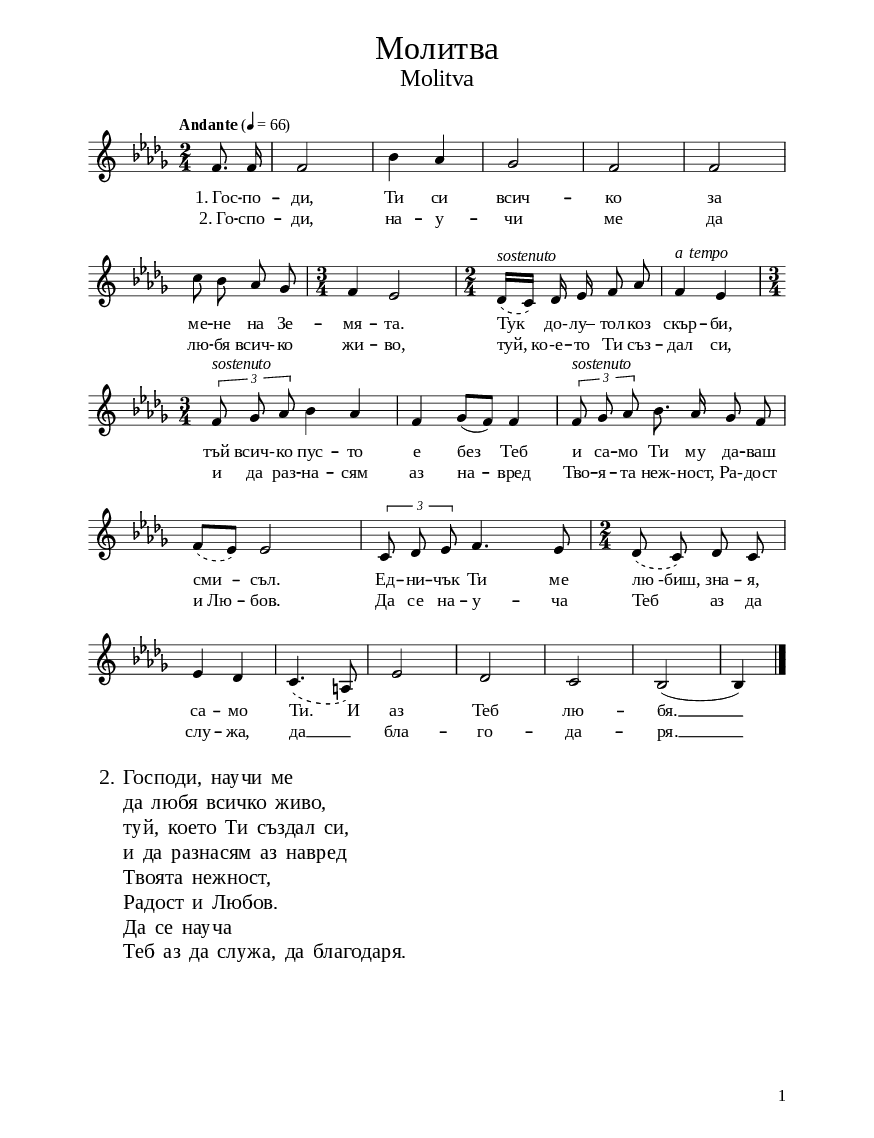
\version "2.24.2"

% include paper part and global functions
\include "include/globals.ily"

\bookpart {
  \label #'ref179
  \tocItem \markup "Молитва (Господи, Ти Си) – Molitva (Gospodi, Ti Si) "
  \include "include/bookpart-paper.ily"
  \score {
    \include "include/score-layout.ily"

    \new Voice \absolute {
      \clef treble
      \key bes \minor
      \time 2/4
      \tempoFunc "Andante" 4 "66"
      \autoBeamOff
      \partial 4
      f'8.  f'16 | % 2
      f'2 | % 3
      bes'4  as'4 | % 4
      ges'2 | % 5
      f'2 | % 6
      f'2 \break | % 7
      c''8  bes'8  as'8  ges'8 | % 8
      \time 3/4  | % 8
      f'4  es'2 | % 9
      \time 2/4  | % 9

      \slurDashed  des'16^\markup { \italic {sostenuto} }  [(
      c'16 )] \slurSolid
      des'16  es'16
      f'8  as'8 |
      f'4 ^\markup{ \italic {a tempo} }  es'4 \break | % 11
      \time 3/4  | % 11
      \times 2/3  {
        f'8 ^\markup{ \italic {sostenuto} }  ges'8
        as'8
      }
      bes'4  as'4 | % 12
      f'4  ges'8 ( [  f'8 ) ]  f'4 | % 13
      \times 2/3  {
        f'8 ^\markup{ \italic {sostenuto} }  ges'8
        as'8
      }
      bes'8.  as'16  ges'8  f'8 \break | % 14
      \slurDashed  f'8 ( [ \slurSolid  es'8 ) ]  es'2
      | % 15

      \times 2/3  {
        c'8  des'8  es'8
      }
      f'4.  es'8 | % 16
      \time 2/4  | % 16
      \slurDashed  des'8 (  \slurSolid  c'8 )
      des'8  c'8 \break | % 17
      es'4  des'4 | % 18
      \slurDashed  c'4. ( \slurSolid  a8 ) | % 19
      es'2 |
      des'2 | % 21
      c'2 | % 22
      bes2 ( | bes4 ) \bar "|."
    }

    \addlyrics {
      "1. Гос" -- по -- ди, Ти си всич -- ко
      за ме -- не на Зе -- мя -- та. Тук
      "до-" -- лу– тол -- коз скър --
      би, тъй "всич-" -- ко пус -- то е
      без  Теб и са -- мо Ти му да
      -- ваш сми -- съл. Ед -- ни -- чък
      Ти ме лю_-биш, зна -- я, са -- мо
      "Ти.        И" аз Теб лю -- бя. __}

        \addlyrics {

          "2. Го" -- спо -- ди, на -- у -- чи ме
          да лю -- бя "всич-" -- ко жи -- во,
          туй,_ко -- "-е" -- то Ти съз -- дал си,
          и да раз -- на -- сям аз на -- вред
          Тво -- я -- та "неж-" -- ност,
          "Ра-" -- дост и_Лю -- бов.
          Да се на -- у -- ча
          Теб  аз да слу -- жа, да __ бла -- го --  да -- ря. __

        }

        \header {
          title = \titleFunc "Молитва" "Molitva"
        }

        \midi{}

      } % score

      \markup \fontsize #bgCoupletFontSize {
        \hspace #1
        \override #`(baseline-skip . ,bgCoupletBaselineSkip)
        \column {
          \line {   2. Господи, научи ме}
          \line {   "   " да любя всичко живо,}
          \line {   "   " туй, което Ти създал си,}
          \line {   "   "  и да разнасям аз навред}
          \line {   "   "   Твоята нежност,}
          \line {   "   " Радост и Любов. }
          \line {   "   "  Да се науча}
          \line {   "   "  Теб  аз да служа, да  благодаря.}

        }

      } % markup
    \pageBreak

      % include foreign translation(s) of the song
      
    } % bookpart

    % Più mosso
    %
